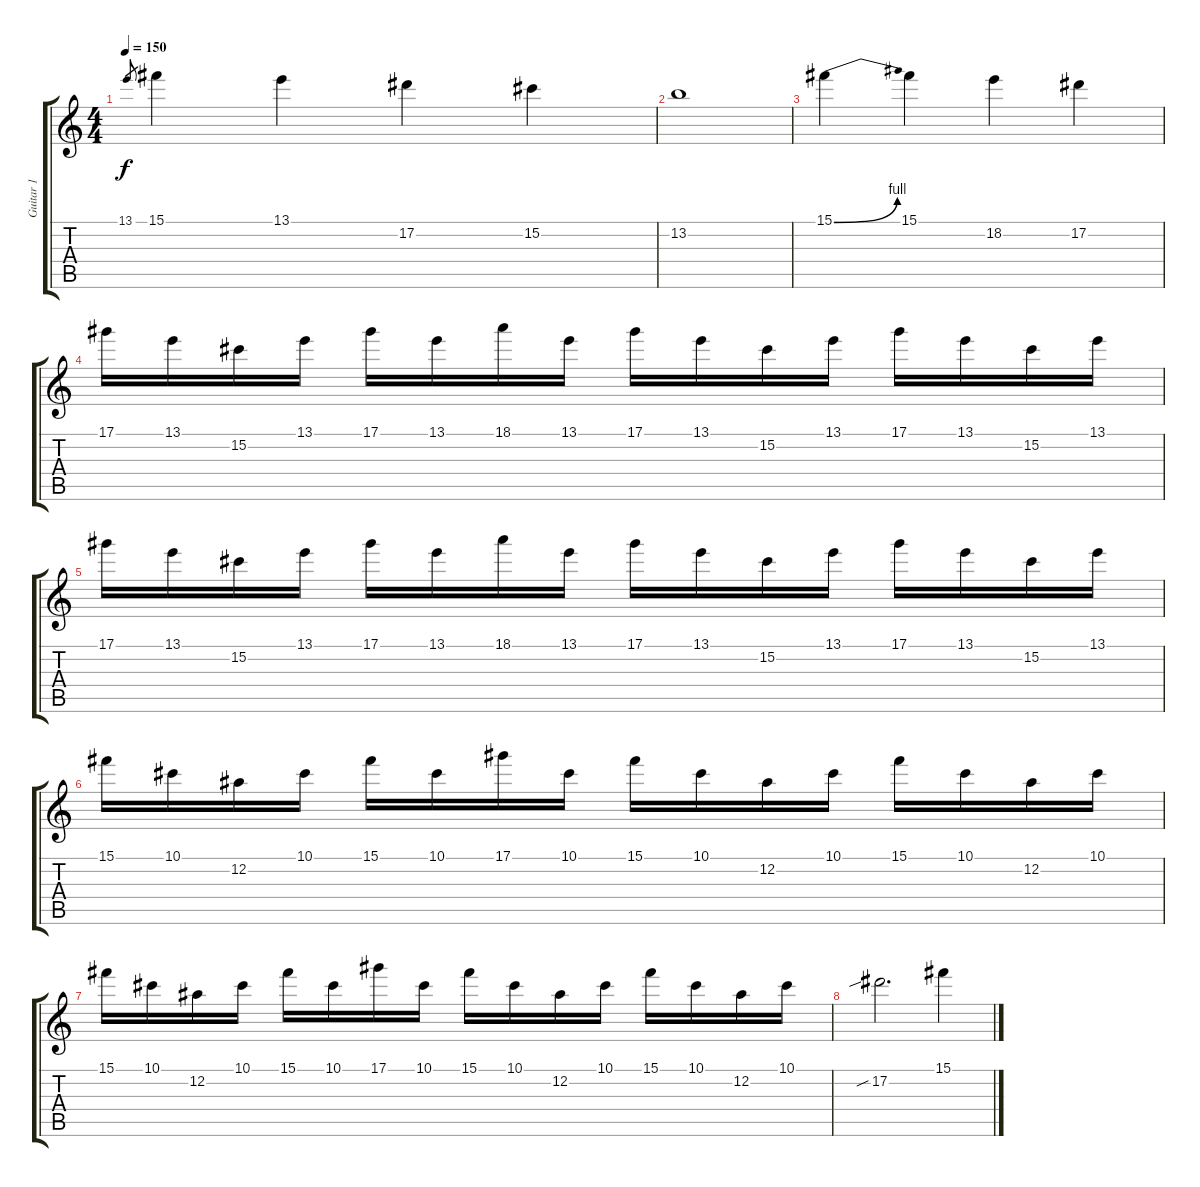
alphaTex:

\track ("Guitar 1" "Guitar 1") {instrument distortionguitar}
\staff {score tabs}
\tuning (Eb4 Bb3 Gb3 Db3 Ab2 Eb2) {hide}
\ts (4 4)
\tempo 150
\clef g2
\ks c
13.1.8{gr dy f} 15.1.4 13.1.4 17.2.4 15.2.4 |
13.2.1 |
15.1{be (bend 0 0 60 4)}.4 15.1.4 18.2.4 17.2.4 |
17.1.16 13.1.16 15.2.16 13.1.16 17.1.16 13.1.16 18.1.16 13.1.16 17.1.16 13.1.16 15.2.16 13.1.16 17.1.16 13.1.16 15.2.16 13.1.16 |
17.1.16 13.1.16 15.2.16 13.1.16 17.1.16 13.1.16 18.1.16 13.1.16 17.1.16 13.1.16 15.2.16 13.1.16 17.1.16 13.1.16 15.2.16 13.1.16 |
15.1.16 10.1.16 12.2.16 10.1.16 15.1.16 10.1.16 17.1.16 10.1.16 15.1.16 10.1.16 12.2.16 10.1.16 15.1.16 10.1.16 12.2.16 10.1.16 |
15.1.16 10.1.16 12.2.16 10.1.16 15.1.16 10.1.16 17.1.16 10.1.16 15.1.16 10.1.16 12.2.16 10.1.16 15.1.16 10.1.16 12.2.16 10.1.16 |
17.2{sib}.2{d} 15.1.4
